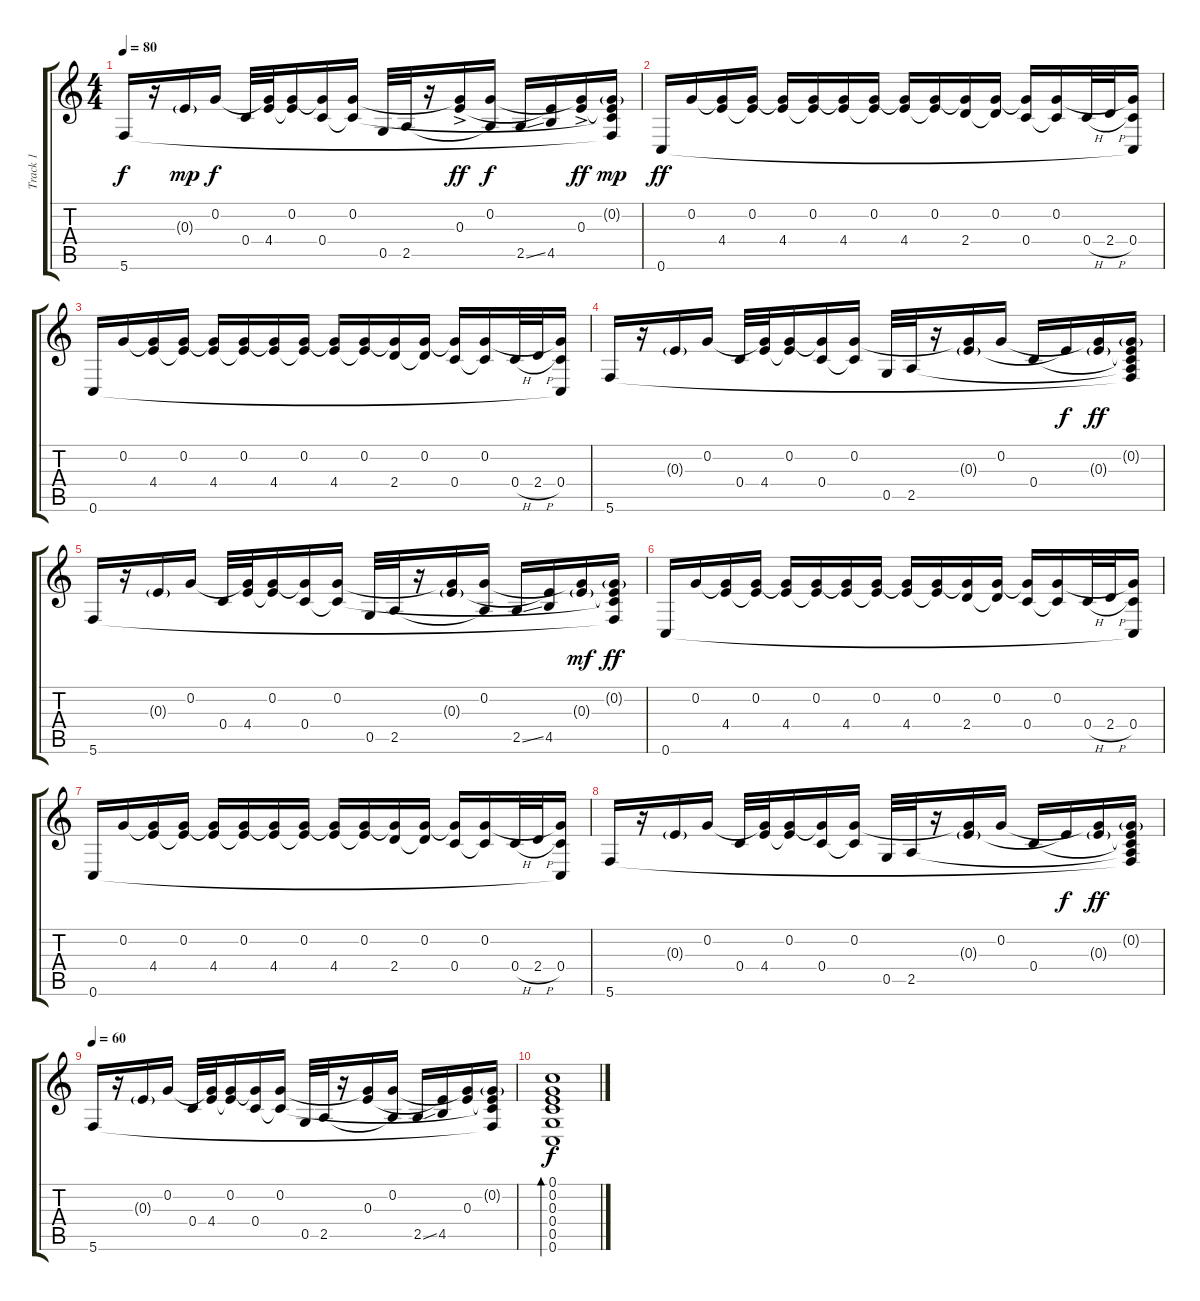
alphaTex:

\track ("Track 1" "Track 1") {instrument acousticguitarnylon}
\staff {score tabs}
\tuning (C4 G3 E3 C3 G2 C2) {hide}
\ts (4 4)
\tempo 80
\clef g2
\ks c
5.6.16{dy f volume 16} r.16 0.3{g}.16{dy mp} 0.2.16{dy f} 0.4.32 (0.2{t} 4.4).32 (0.2 4.4{t}).16 (0.2{t} 0.4).16 (0.2 0.4{t}).16 0.5.32 2.5.32 r.16 (0.2{t} 0.3{ac}).16{dy ff} (0.2 2.5{t}).16{dy f} 2.5{ss}.16 (0.3{t} 4.5).16 (0.2{t} 0.3{ac}).16{dy ff} (0.2{g} 0.3{t} 0.4{t} 5.6{t}).16{dy mp} |
0.6.16{dy ff volume 16} 0.2.16 (0.2{t} 4.4).16 (0.2 4.4{t}).16 (0.2{t} 4.4).16 (0.2 4.4{t}).16 (0.2{t} 4.4).16 (0.2 4.4{t}).16 (0.2{t} 4.4).16 (0.2 4.4{t}).16 (0.2{t} 2.4).16 (0.2 2.4{t}).16 (0.2{t} 0.4).16 (0.2 0.4{t}).16 0.4{h}.32 2.4{h}.32 (0.2{t} 0.4 0.6{t}).16 |
0.6.16 0.2.16 (0.2{t} 4.4).16 (0.2 4.4{t}).16 (0.2{t} 4.4).16 (0.2 4.4{t}).16 (0.2{t} 4.4).16 (0.2 4.4{t}).16 (0.2{t} 4.4).16 (0.2 4.4{t}).16 (0.2{t} 2.4).16 (0.2 2.4{t}).16 (0.2{t} 0.4).16 (0.2 0.4{t}).16 0.4{h}.32 2.4{h}.32 (0.2{t} 0.4 0.6{t}).16 |
5.6.16 r.16 0.3{g}.16 0.2.16 0.4.32 (0.2{t} 4.4).32 (0.2 4.4{t}).16 (0.2{t} 0.4).16 (0.2 0.4{t}).16 0.5.32 2.5.32 r.16 (0.2{t} 0.3{g}).16 0.2.16 0.4.16 0.3{t}.16{dy f} (0.2{t} 0.3{g}).16{dy ff} (0.2{g} 0.3{t} 0.4{t} 2.5{t} 5.6{t}).16 |
5.6.16 r.16 0.3{g}.16 0.2.16 0.4.32 (0.2{t} 4.4).32 (0.2 4.4{t}).16 (0.2{t} 0.4).16 (0.2 0.4{t}).16 0.5.32 2.5.32 r.16 (0.2{t} 0.3{g}).16 (0.2 2.5{t}).16 2.5{ss}.16 (0.3{t} 4.5).16 (0.2{t} 0.3{g}).16{dy mf} (0.2{g} 0.3{t} 0.4{t} 5.6{t}).16{dy ff} |
0.6.16{volume 16} 0.2.16 (0.2{t} 4.4).16 (0.2 4.4{t}).16 (0.2{t} 4.4).16 (0.2 4.4{t}).16 (0.2{t} 4.4).16 (0.2 4.4{t}).16 (0.2{t} 4.4).16 (0.2 4.4{t}).16 (0.2{t} 2.4).16 (0.2 2.4{t}).16 (0.2{t} 0.4).16 (0.2 0.4{t}).16 0.4{h}.32 2.4{h}.32 (0.2{t} 0.4 0.6{t}).16 |
0.6.16 0.2.16 (0.2{t} 4.4).16 (0.2 4.4{t}).16 (0.2{t} 4.4).16 (0.2 4.4{t}).16 (0.2{t} 4.4).16 (0.2 4.4{t}).16 (0.2{t} 4.4).16 (0.2 4.4{t}).16 (0.2{t} 2.4).16 (0.2 2.4{t}).16 (0.2{t} 0.4).16 (0.2 0.4{t}).16 0.4{h}.32 2.4{h}.32 (0.2{t} 0.4 0.6{t}).16 |
5.6.16 r.16 0.3{g}.16 0.2.16 0.4.32 (0.2{t} 4.4).32 (0.2 4.4{t}).16 (0.2{t} 0.4).16 (0.2 0.4{t}).16 0.5.32 2.5.32 r.16 (0.2{t} 0.3{g}).16 0.2.16 0.4.16 0.3{t}.16{dy f} (0.2{t} 0.3{g}).16{dy ff} (0.2{g} 0.3{t} 0.4{t} 2.5{t} 5.6{t}).16 |
\tempo 60
5.6.16 r.16 0.3{g}.16 0.2.16 0.4.32 (0.2{t} 4.4).32 (0.2 4.4{t}).16 (0.2{t} 0.4).16 (0.2 0.4{t}).16 0.5.32 2.5.32 r.16 (0.2{t} 0.3).16 (0.2 2.5{t}).16 2.5{ss}.16 (0.3{t} 4.5).16 (0.2{t} 0.3).16 (0.2{g} 0.3{t} 0.4{t} 5.6{t}).16 |
(0.1 0.2 0.3 0.4 0.5 0.6).1{bd 120 dy f}
